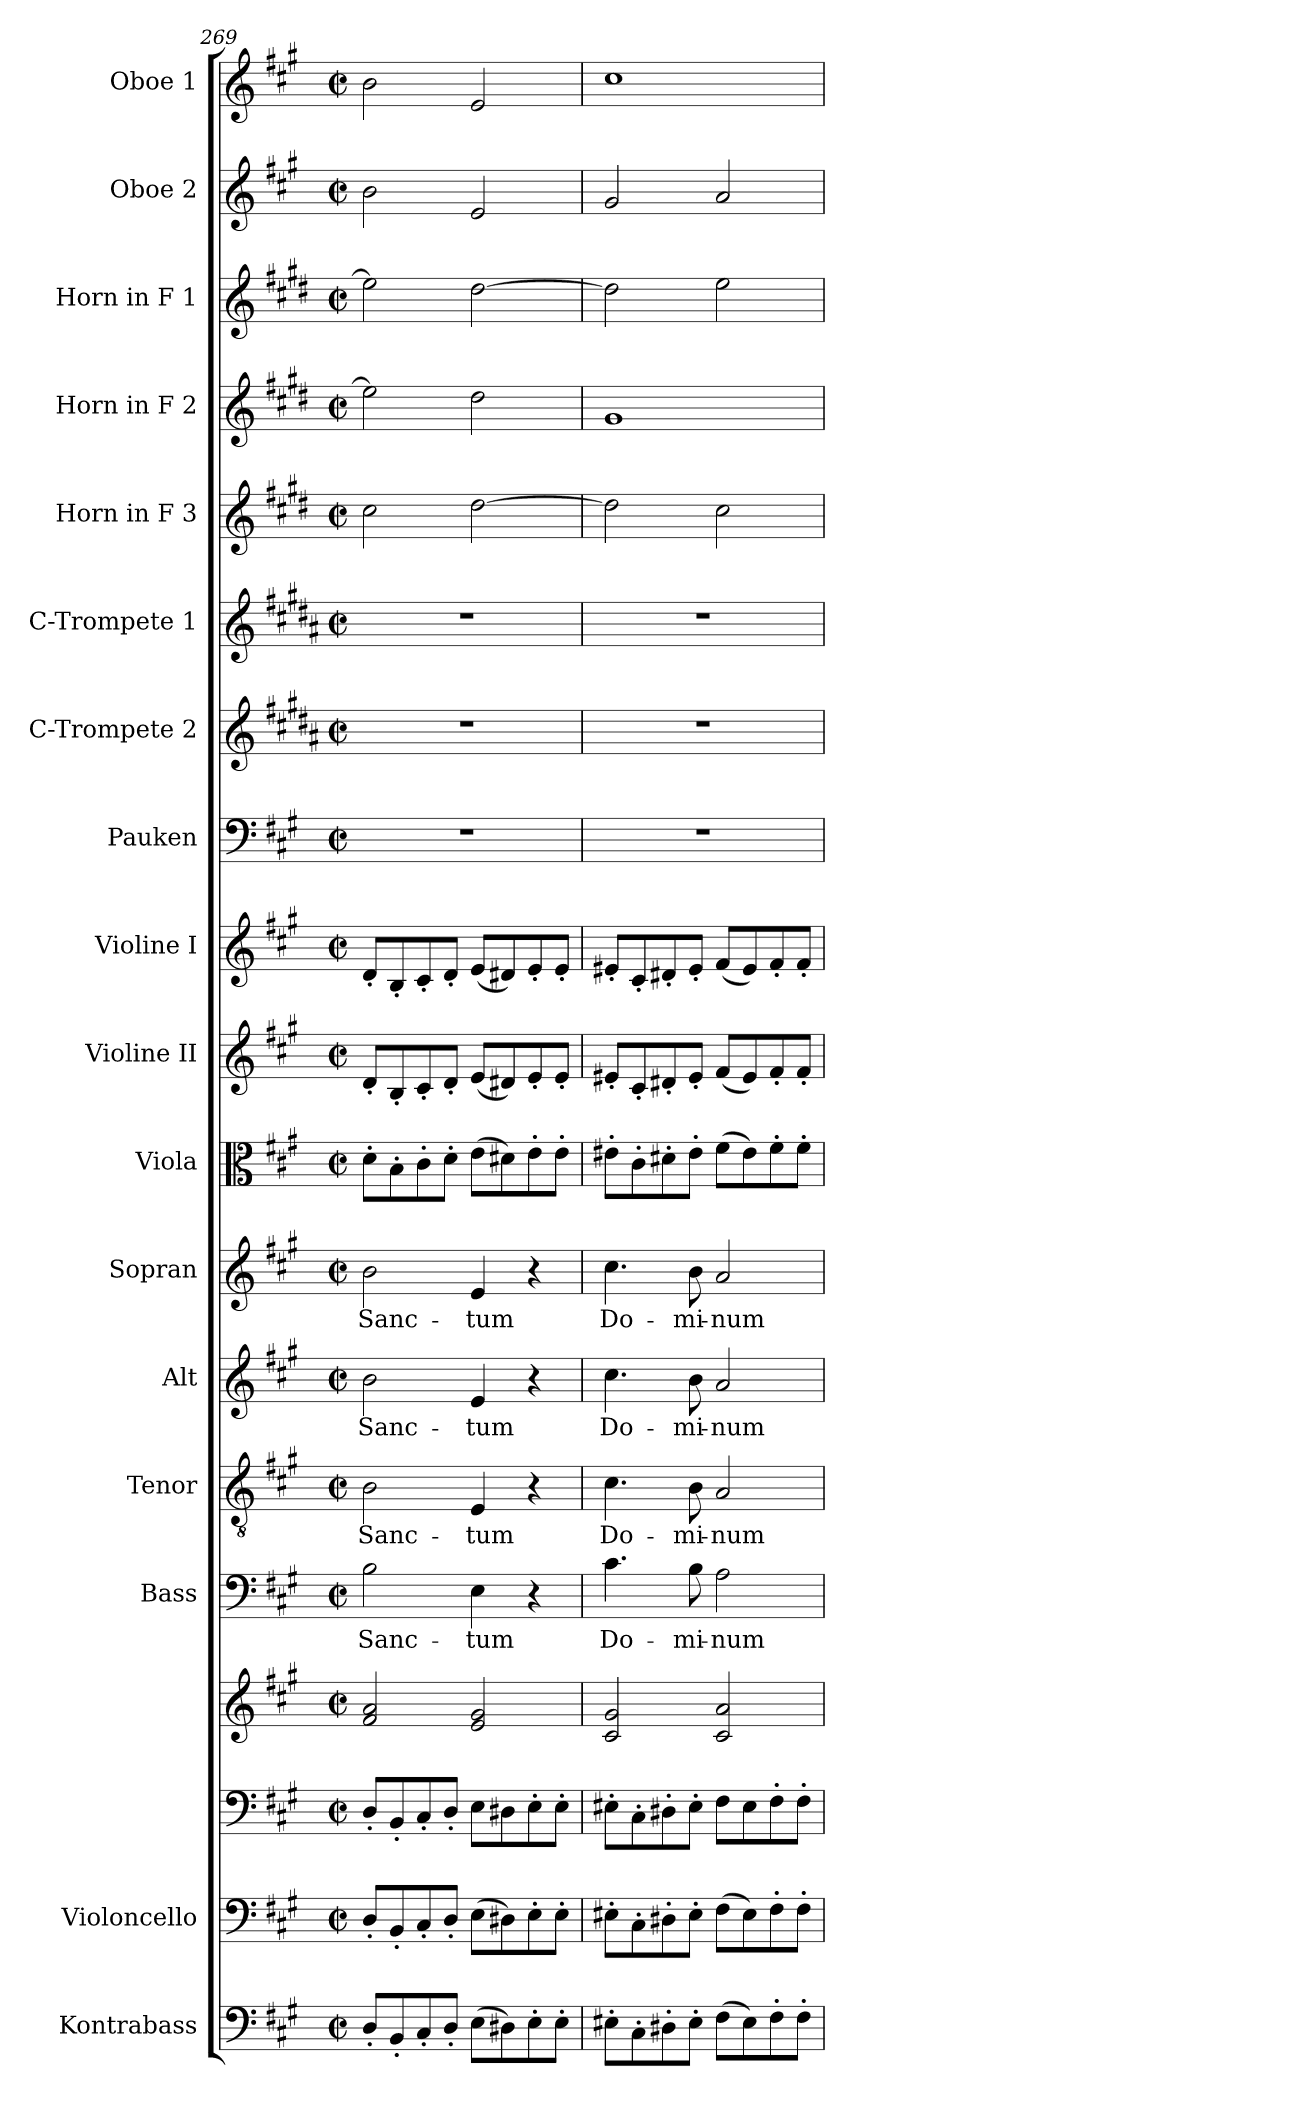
**kern	**kern	**kern	**kern	**kern	**text	**kern	**text	**kern	**text	**kern	**text	**kern	**kern	**kern	**kern	**kern	**kern	**kern	**kern	**kern	**kern	**kern
*part18	*part17	*part16	*part16	*part15	*part15	*part14	*part14	*part13	*part13	*part12	*part12	*part11	*part10	*part9	*part8	*part7	*part6	*part5	*part4	*part3	*part2	*part1
*staff19	*staff18	*staff17	*staff16	*staff15	*staff15	*staff14	*staff14	*staff13	*staff13	*staff12	*staff12	*staff11	*staff10	*staff9	*staff8	*staff7	*staff6	*staff5	*staff4	*staff3	*staff2	*staff1
*I"Kontrabass	*I"Violoncello	*	*	*I"Bass	*	*I"Tenor	*	*I"Alt	*	*I"Sopran	*	*I"Viola	*I"Violine II	*I"Violine I	*I"Pauken	*I"C-Trompete 2	*I"C-Trompete 1	*I"Horn in F 3	*I"Horn in F 2	*I"Horn in F 1	*I"Oboe 2	*I"Oboe 1
*I'Kb.	*I'Vc.	*	*	*I'B.	*	*I'T.	*	*I'A.	*	*I'S.	*	*I'Vla.	*I'Vl. II	*I'Vl. I	*I'Pk.	*I'C Trp. 2	*I'C Trp. 1	*	*	*	*I'Ob. 2	*I'Ob. 1
*clefF4	*clefF4	*clefF4	*clefG2	*clefF4	*	*clefGv2	*	*clefG2	*	*clefG2	*	*clefC3	*clefG2	*clefG2	*clefF4	*clefG2	*clefG2	*clefG2	*clefG2	*clefG2	*clefG2	*clefG2
*ITrd7c12	*	*	*	*	*	*	*	*	*	*	*	*	*	*	*	*ITrd1c2	*ITrd1c2	*ITrd4c7	*ITrd4c7	*ITrd4c7	*	*
*k[f#c#g#]	*k[f#c#g#]	*k[f#c#g#]	*k[f#c#g#]	*k[f#c#g#]	*	*k[f#c#g#]	*	*k[f#c#g#]	*	*k[f#c#g#]	*	*k[f#c#g#]	*k[f#c#g#]	*k[f#c#g#]	*k[f#c#g#]	*k[f#c#g#]	*k[f#c#g#]	*k[f#c#g#]	*k[f#c#g#]	*k[f#c#g#]	*k[f#c#g#]	*k[f#c#g#]
*A:	*A:	*A:	*A:	*A:	*	*A:	*	*A:	*	*A:	*	*A:	*A:	*A:	*A:	*A:	*A:	*A:	*A:	*A:	*A:	*A:
*M2/2	*M2/2	*M2/2	*M2/2	*M2/2	*	*M2/2	*	*M2/2	*	*M2/2	*	*M2/2	*M2/2	*M2/2	*M2/2	*M2/2	*M2/2	*M2/2	*M2/2	*M2/2	*M2/2	*M2/2
*met(c|)	*met(c|)	*met(c|)	*met(c|)	*met(c|)	*	*met(c|)	*	*met(c|)	*	*met(c|)	*	*met(c|)	*met(c|)	*met(c|)	*met(c|)	*met(c|)	*met(c|)	*met(c|)	*met(c|)	*met(c|)	*met(c|)	*met(c|)
=269	=269	=269	=269	=269	=269	=269	=269	=269	=269	=269	=269	=269	=269	=269	=269	=269	=269	=269	=269	=269	=269	=269
!	!	!	!	!	!LO:LY:b	!	!LO:LY:b	!	!LO:LY:b	!	!LO:LY:b	!	!	!	!	!	!	!	!	!	!	!
8DD'</L	8D'</L	8D'</L	2f#/ 2a/	2B\	Sanc-	2B\	Sanc-	2b\	Sanc-	2b\	Sanc-	8d'>\L	8d'</L	8d'</L	1r	1r	1r	2f#\	2a\]	2a\]	2b\	2b\
8BBB'</	8BB'</	8BB'</	.	.	.	.	.	.	.	.	.	8B'>\	8B'</	8B'</	.	.	.	.	.	.	.	.
8CC#'</	8C#'</	8C#'</	.	.	.	.	.	.	.	.	.	8c#'>\	8c#'</	8c#'</	.	.	.	.	.	.	.	.
8DD'</J	8D'</J	8D'</J	.	.	.	.	.	.	.	.	.	8d'>\J	8d'</J	8d'</J	.	.	.	.	.	.	.	.
!	!	!	!	!	!LO:LY:b	!	!LO:LY:b	!	!LO:LY:b	!	!LO:LY:b	!	!	!	!	!	!	!	!	!	!	!
(>8EE\L	(>8E\L	8E\L	2e/ 2g#/	4E\	-tum	4E/	-tum	4e/	-tum	4e/	-tum	(>8e\L	(<8e/L	(<8e/L	.	.	.	[2g#\	2g#\	[2g#\	2e/	2e/
8DD#X\)	8D#X\)	8D#X\	.	.	.	.	.	.	.	.	.	8d#X\)	8d#X/)	8d#X/)	.	.	.	.	.	.	.	.
8EE'>\	8E'>\	8E'>\	.	4r	.	4r	.	4r	.	4r	.	8e'>\	8e'</	8e'</	.	.	.	.	.	.	.	.
8EE'>\J	8E'>\J	8E'>\J	.	.	.	.	.	.	.	.	.	8e'>\J	8e'</J	8e'</J	.	.	.	.	.	.	.	.
=270	=270	=270	=270	=270	=270	=270	=270	=270	=270	=270	=270	=270	=270	=270	=270	=270	=270	=270	=270	=270	=270	=270
!	!	!	!	!	!LO:LY:b	!	!LO:LY:b	!	!LO:LY:b	!	!LO:LY:b	!	!	!	!	!	!	!	!	!	!	!
8EE#X'>\L	8E#X'>\L	8E#X'>\L	2c#/ 2g#/	4.c#\	Do-	4.c#\	Do-	4.cc#\	Do-	4.cc#\	Do-	8e#X'>\L	8e#X'</L	8e#X'</L	1r	1r	1r	2g#\]	1c#	2g#\]	2g#/	1cc#
8CC#'>\	8C#'>\	8C#'>\	.	.	.	.	.	.	.	.	.	8c#'>\	8c#'</	8c#'</	.	.	.	.	.	.	.	.
8DD#X'>\	8D#X'>\	8D#X'>\	.	.	.	.	.	.	.	.	.	8d#X'>\	8d#X'</	8d#X'</	.	.	.	.	.	.	.	.
!	!	!	!	!	!LO:LY:b	!	!LO:LY:b	!	!LO:LY:b	!	!LO:LY:b	!	!	!	!	!	!	!	!	!	!	!
8EE#'>\J	8E#'>\J	8E#'>\J	.	8B\	-mi-	8B\	-mi-	8b\	-mi-	8b\	-mi-	8e#'>\J	8e#'</J	8e#'</J	.	.	.	.	.	.	.	.
!	!	!	!	!	!LO:LY:b	!	!LO:LY:b	!	!LO:LY:b	!	!LO:LY:b	!	!	!	!	!	!	!	!	!	!	!
(>8FF#\L	(>8F#\L	8F#\L	2c#/ 2a/	2A\	-num	2A/	-num	2a/	-num	2a/	-num	(>8f#\L	(<8f#/L	(<8f#/L	.	.	.	2f#\	.	2a\	2a/	.
8EE#\)	8E#\)	8E#\	.	.	.	.	.	.	.	.	.	8e#\)	8e#/)	8e#/)	.	.	.	.	.	.	.	.
8FF#'>\	8F#'>\	8F#'>\	.	.	.	.	.	.	.	.	.	8f#'>\	8f#'</	8f#'</	.	.	.	.	.	.	.	.
8FF#'>\J	8F#'>\J	8F#'>\J	.	.	.	.	.	.	.	.	.	8f#'>\J	8f#'</J	8f#'</J	.	.	.	.	.	.	.	.
=	=	=	=	=	=	=	=	=	=	=	=	=	=	=	=	=	=	=	=	=	=	=
*-	*-	*-	*-	*-	*-	*-	*-	*-	*-	*-	*-	*-	*-	*-	*-	*-	*-	*-	*-	*-	*-	*-
